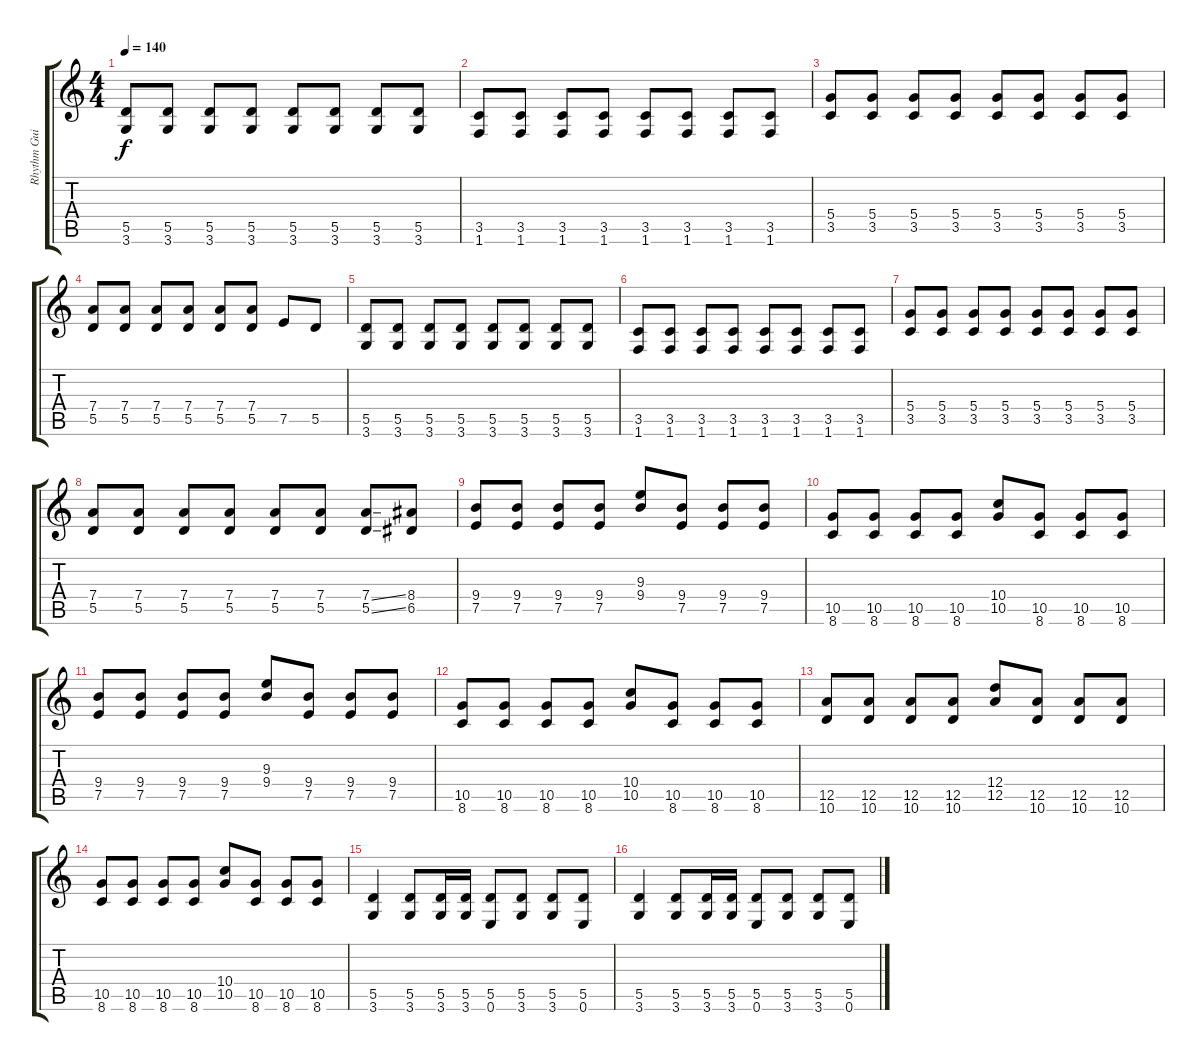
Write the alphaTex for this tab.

\track ("Rhythm Guitar" "Rhythm Gui") {instrument overdrivenguitar}
\staff {score tabs}
\tuning (E4 B3 G3 D3 A2 E2) {hide}
\ts (4 4)
\tempo 140
\clef g2
\ks c
(5.5 3.6).8{dy f} (5.5 3.6).8 (5.5 3.6).8 (5.5 3.6).8 (5.5 3.6).8 (5.5 3.6).8 (5.5 3.6).8 (5.5 3.6).8 |
(3.5 1.6).8 (3.5 1.6).8 (3.5 1.6).8 (3.5 1.6).8 (3.5 1.6).8 (3.5 1.6).8 (3.5 1.6).8 (3.5 1.6).8 |
(5.4 3.5).8 (5.4 3.5).8 (5.4 3.5).8 (5.4 3.5).8 (5.4 3.5).8 (5.4 3.5).8 (5.4 3.5).8 (5.4 3.5).8 |
(7.4 5.5).8 (7.4 5.5).8 (7.4 5.5).8 (7.4 5.5).8 (7.4 5.5).8 (7.4 5.5).8 7.5.8 5.5.8 |
(5.5 3.6).8 (5.5 3.6).8 (5.5 3.6).8 (5.5 3.6).8 (5.5 3.6).8 (5.5 3.6).8 (5.5 3.6).8 (5.5 3.6).8 |
(3.5 1.6).8 (3.5 1.6).8 (3.5 1.6).8 (3.5 1.6).8 (3.5 1.6).8 (3.5 1.6).8 (3.5 1.6).8 (3.5 1.6).8 |
(5.4 3.5).8 (5.4 3.5).8 (5.4 3.5).8 (5.4 3.5).8 (5.4 3.5).8 (5.4 3.5).8 (5.4 3.5).8 (5.4 3.5).8 |
(7.4 5.5).8 (7.4 5.5).8 (7.4 5.5).8 (7.4 5.5).8 (7.4 5.5).8 (7.4 5.5).8 (7.4{ss} 5.5{ss}).8 (8.4 6.5).8 |
(9.4 7.5).8 (9.4 7.5).8 (9.4 7.5).8 (9.4 7.5).8 (9.3 9.4).8 (9.4 7.5).8 (9.4 7.5).8 (9.4 7.5).8 |
(10.5 8.6).8 (10.5 8.6).8 (10.5 8.6).8 (10.5 8.6).8 (10.4 10.5).8 (10.5 8.6).8 (10.5 8.6).8 (10.5 8.6).8 |
(9.4 7.5).8 (9.4 7.5).8 (9.4 7.5).8 (9.4 7.5).8 (9.3 9.4).8 (9.4 7.5).8 (9.4 7.5).8 (9.4 7.5).8 |
(10.5 8.6).8 (10.5 8.6).8 (10.5 8.6).8 (10.5 8.6).8 (10.4 10.5).8 (10.5 8.6).8 (10.5 8.6).8 (10.5 8.6).8 |
(12.5 10.6).8 (12.5 10.6).8 (12.5 10.6).8 (12.5 10.6).8 (12.4 12.5).8 (12.5 10.6).8 (12.5 10.6).8 (12.5 10.6).8 |
(10.5 8.6).8 (10.5 8.6).8 (10.5 8.6).8 (10.5 8.6).8 (10.4 10.5).8 (10.5 8.6).8 (10.5 8.6).8 (10.5 8.6).8 |
(5.5 3.6).4 (5.5 3.6).8 (5.5 3.6).16 (5.5 3.6).16 (5.5 0.6).8 (5.5 3.6).8 (5.5 3.6).8 (5.5 0.6).8 |
(5.5 3.6).4 (5.5 3.6).8 (5.5 3.6).16 (5.5 3.6).16 (5.5 0.6).8 (5.5 3.6).8 (5.5 3.6).8 (5.5 0.6).8
